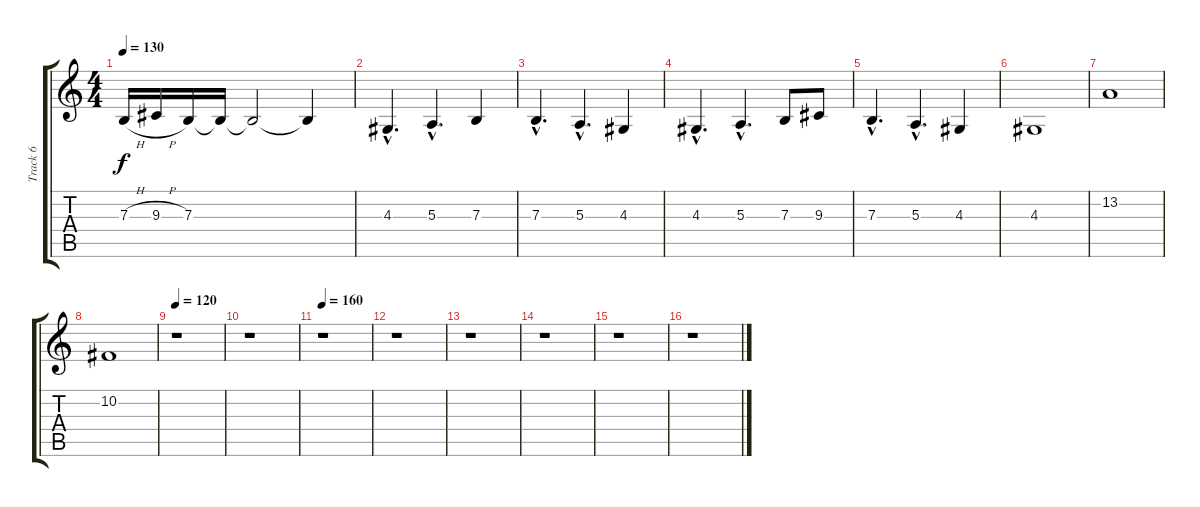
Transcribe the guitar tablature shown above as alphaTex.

\track ("Track 6" "Track 6") {instrument violin}
\staff {score tabs}
\tuning (Db4 Ab3 E3 B2 Gb2 Db2) {hide}
\ts (4 4)
\tempo 130
\clef g2
\ks c
7.3{h}.16{dy f} 9.3{h}.16 7.3.16 7.3{t}.16 7.3{t}.2 7.3{t}.4 |
4.3{hac}.4{d} 5.3{hac}.4{d} 7.3.4 |
7.3{hac}.4{d} 5.3{hac}.4{d} 4.3.4 |
4.3{hac}.4{d} 5.3{hac}.4{d} 7.3.8 9.3.8 |
7.3{hac}.4{d} 5.3{hac}.4{d} 4.3.4 |
4.3.1 |
13.2.1 |
10.2.1 |
\tempo 120
r.1 |
r.1 |
\tempo 160
r.1 |
r.1 |
r.1 |
r.1 |
r.1 |
r.1
